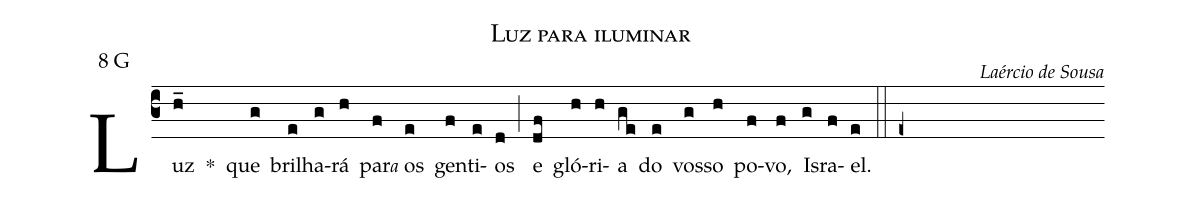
name: Luz para iluminar;
mode: 8;
mode-differentia: G;
commentary: Laércio de Sousa;
%%
(c3)

Luz(h_) *() que(g) bri(e)lha(g)rá(h) pa(f)r<e>a</e> os(e) gen(f)ti(e)os(d) (;) e(df) gló(h)ri(h)a(ge) do(e) vos(g)so(h) po(f)vo,(f) Is(g)ra(f)el.(e)

(::e+)
